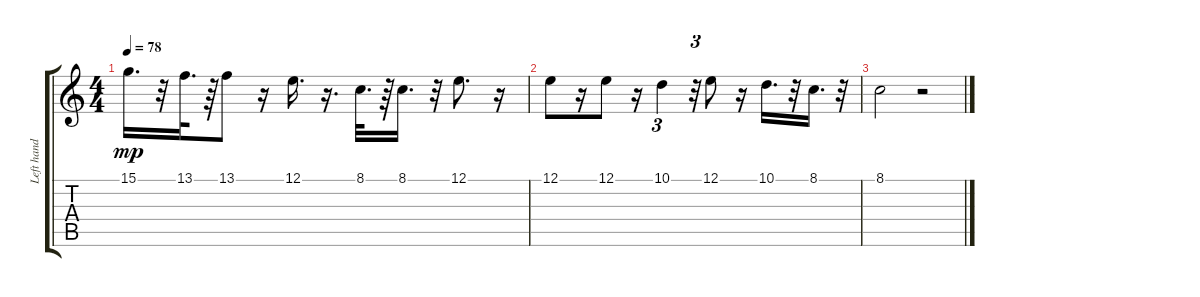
\track ("Left hand + Vocals" "Left hand ") {instrument acousticgrandpiano}
\staff {score tabs}
\tuning (E4 B3 G3 D3 A2 E2) {hide}
\ts (4 4)
\tempo 78
\clef g2
\ks c
15.1.16{d dy mp} r.32 13.1.32{d} r.64 13.1.8 r.16 12.1.16{d} r.16{d} 8.1.32{d} r.64 8.1.16{d} r.32 12.1.8{d} r.16 |
12.1.8 r.16 12.1.8 r.16 10.1.4{tu (3 2)} r.32{tu (3 2)} 12.1.8 r.16 10.1.16{d} r.32 8.1.16{d} r.32 |
8.1.2 r.2
